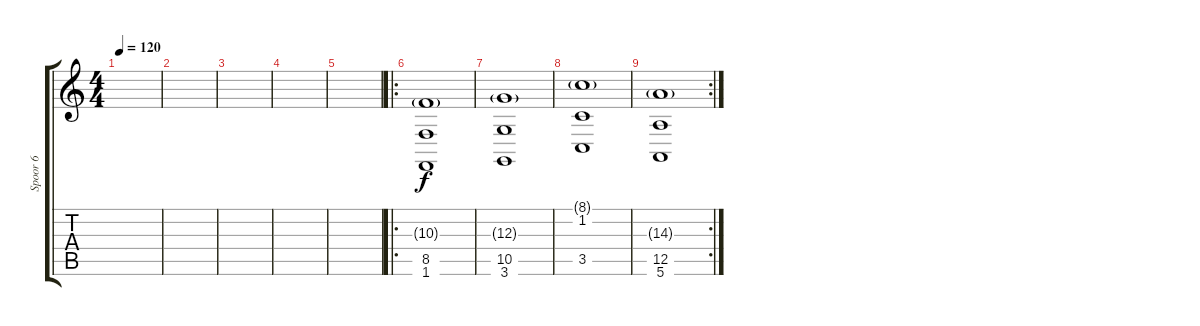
\track ("Spoor 6" "Spoor 6") {instrument lead2sawtooth}
\staff {score tabs}
\tuning (E4 B3 G3 D3 A2 E2) {hide}
\ts (4 4)
\tempo 120
\clef g2
\ks c
|
|
|
|
|
\ro
(10.3{g} 8.5 1.6).1 |
(12.3{g} 10.5 3.6).1 |
(8.1{g} 1.2 3.5).1 |
\rc 2
(14.3{g} 12.5 5.6).1
